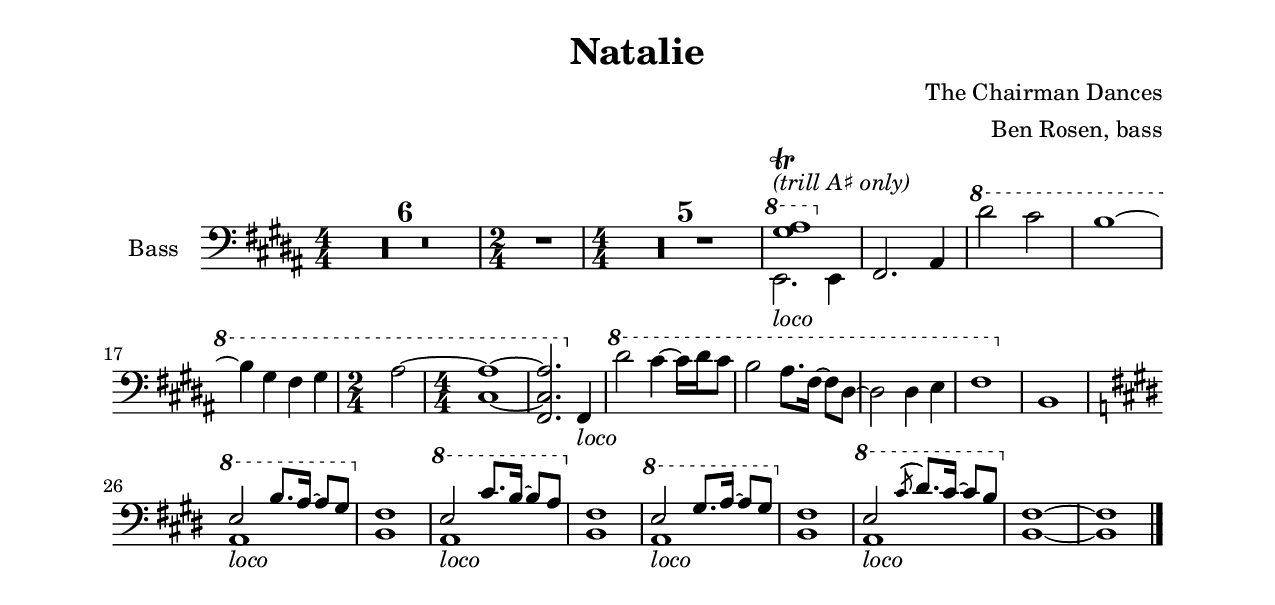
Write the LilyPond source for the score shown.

\version "2.24.1"

\include "settings.ily"

\header {
  title = "Natalie"
  composer = "The Chairman Dances"
  arranger = "Ben Rosen, bass"
}

loco = \markup \italic "loco"

loco_a = {
  a,,1 -\loco
}

music = \relative c'' {
  \clef "bass"
  \key b \major

  | R1 * 6

  \time 2/4

  | R2

  \time 4/4

  | R1 * 5

  | << {

    \ottava #1
    <as gs>1 \trill -\markup \italic "(trill A♯ only)"
    \ottava #0

  } \\ {

    e,,2. -\loco e4

  } >>

  | fs2. as4

  | \ottava #1
    ds''2 cs
  | b1 ~
  | b4 gs fs gs

  \time 2/4

  | as2 ~

  \time 4/4

  | <cs, as'>1 ~
  | <fs, cs' as'>2.
    \ottava #0
    fs,4 -\loco
  | \ottava #1
    ds'''2 cs4 ~ cs16 ds cs8
  | b2 as8. fs16 ~ fs8 ds ~
  | ds2 ds4 e
  | fs1
    \ottava #0
  | b,,1

  \key e \major

  | << {

      \ottava #1
      e'2 b'8. a16 ~ a8 gs
      \ottava #0

    } \\ {

      \loco_a

    } >>
  | <b fs'>1
  | << {

      \ottava #1
      e'2 cs'8. b16 ~ b8 a
      \ottava #0

    } \\ {

      \loco_a

    } >>
  | <b fs'>1
  | << {

      \ottava #1
      e'2 gs8. a16 ~ a8 gs
      \ottava #0

    } \\ {

      \loco_a

    } >>
  | <b fs'>1
  | << {

      \ottava #1
      e'2 \acciaccatura { cs'8 ( } ds8. ) cs16 ~ cs8 b
      \ottava #0

      } \\ {

      \loco_a

    } >>
  | <b fs'>1 ~
  | <b fs'>1

  \bar "|."
}

\layout {
  \context {
    \Staff
    \remove Ottava_spanner_engraver
  }
  \context {
    \Voice
    \consists Ottava_spanner_engraver
  }
}

\score {
  \new Staff \with {
    instrumentName = "Bass"
    \numericTimeSignature
  } {
    \compressMMRests
    \music
  }
}
